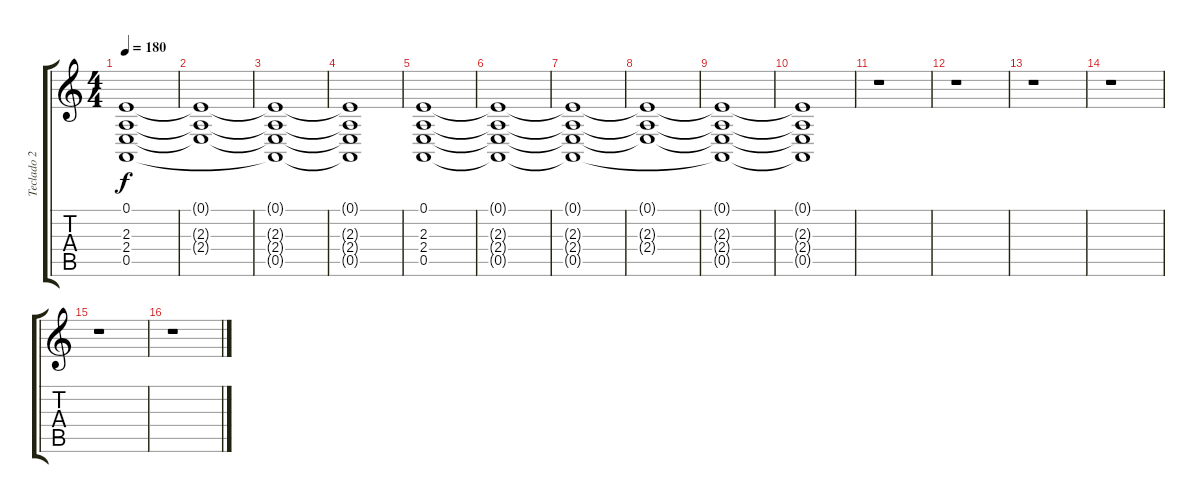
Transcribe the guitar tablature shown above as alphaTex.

\track ("Teclado 2" "Teclado 2") {instrument choiraahs}
\staff {score tabs}
\tuning (E4 B3 G3 D3 A2 E2) {hide}
\ts (4 4)
\tempo 180
\clef g2
\ks c
(0.1{t} 2.3{t} 2.4{t} 0.5{t}).1{dy f} |
(0.1{t} 2.3{t} 2.4{t}).1 |
(0.1{t} 2.3{t} 2.4{t} 0.5{t}).1 |
(0.1{t} 2.3{t} 2.4{t} 0.5{t}).1 |
(0.1 2.3 2.4 0.5).1 |
(0.1{t} 2.3{t} 2.4{t} 0.5{t}).1 |
(0.1{t} 2.3{t} 2.4{t} 0.5{t}).1 |
(0.1{t} 2.3{t} 2.4{t}).1 |
(0.1{t} 2.3{t} 2.4{t} 0.5{t}).1 |
(0.1{t} 2.3{t} 2.4{t} 0.5{t}).1 |
r.1 |
r.1 |
r.1 |
r.1 |
r.1 |
r.1
